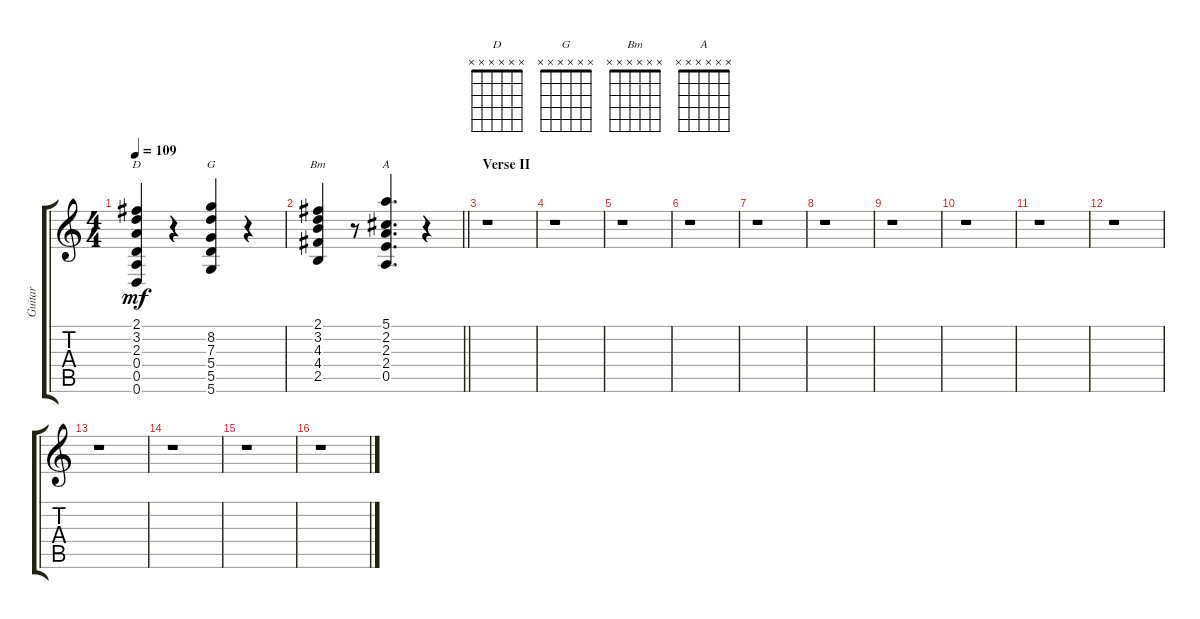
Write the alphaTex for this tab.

\track ("Guitar" "Guitar") {instrument overdrivenguitar}
\staff {score tabs}
\tuning (E4 B3 G3 D3 A2 D2) {hide}
\chord ("D" x x x x x x)
\chord ("G" x x x x x x)
\chord ("Bm" x x x x x x)
\chord ("A" x x x x x x)
\ts (4 4)
\tempo 109
\clef g2
\ks c
(2.1 3.2 2.3 0.4 0.5 0.6).4{ch "D" dy mf} r.4 (8.2 7.3 5.4 5.5 5.6).4{ch "G"} r.4 |
\barLineRight lightlight
(2.1 3.2 4.3 4.4 2.5).4{ch "Bm"} r.8 (5.1 2.2 2.3 2.4 0.5).4{d ch "A"} r.4 |
\section ("" "Verse II")
r.1 |
r.1 |
r.1 |
r.1 |
r.1 |
r.1 |
r.1 |
r.1 |
r.1 |
r.1 |
r.1 |
r.1 |
r.1 |
r.1
